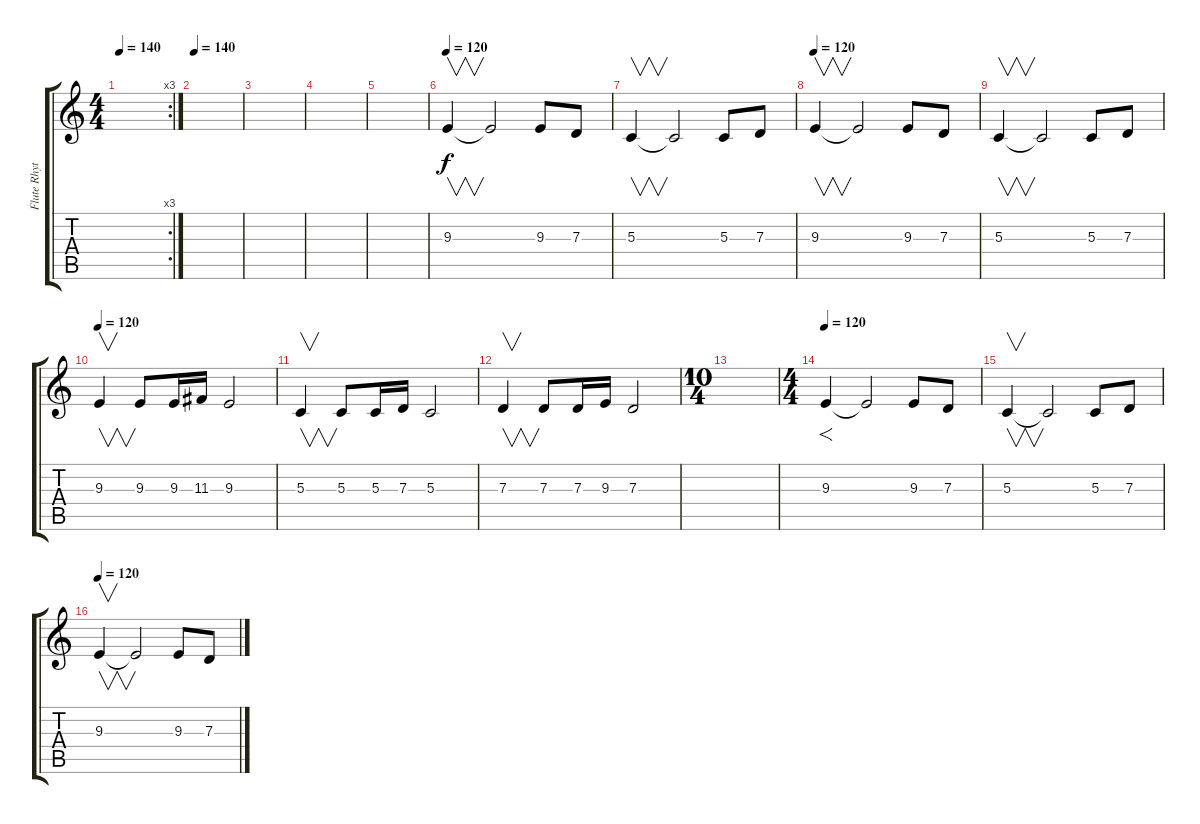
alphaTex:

\track ("Flute Rhytm2" "Flute Rhyt") {instrument flute}
\staff {score tabs}
\tuning (E4 B3 G3 D3 A2 E2) {hide}
\rc 3
\ts (4 4)
\tempo 140
\clef g2
\ks c
|
\tempo 140
|
|
|
|
\tempo 120
9.3.4{v} 9.3{t}.2 9.3.8 7.3.8 |
5.3.4{v} 5.3{t}.2 5.3.8 7.3.8 |
\tempo 120
9.3.4{v} 9.3{t}.2 9.3.8 7.3.8 |
5.3.4{v} 5.3{t}.2 5.3.8 7.3.8 |
\tempo 120
9.3.4{v} 9.3.8 9.3.16 11.3.16 9.3.2 |
5.3.4{v} 5.3.8 5.3.16 7.3.16 5.3.2 |
7.3.4{v} 7.3.8 7.3.16 9.3.16 7.3.2 |
\ts (10 4)
|
\ts (4 4)
\tempo 120
9.3.4{f} 9.3{t}.2 9.3.8 7.3.8 |
5.3.4{v} 5.3{t}.2 5.3.8 7.3.8 |
\tempo 120
9.3.4{v} 9.3{t}.2 9.3.8 7.3.8
